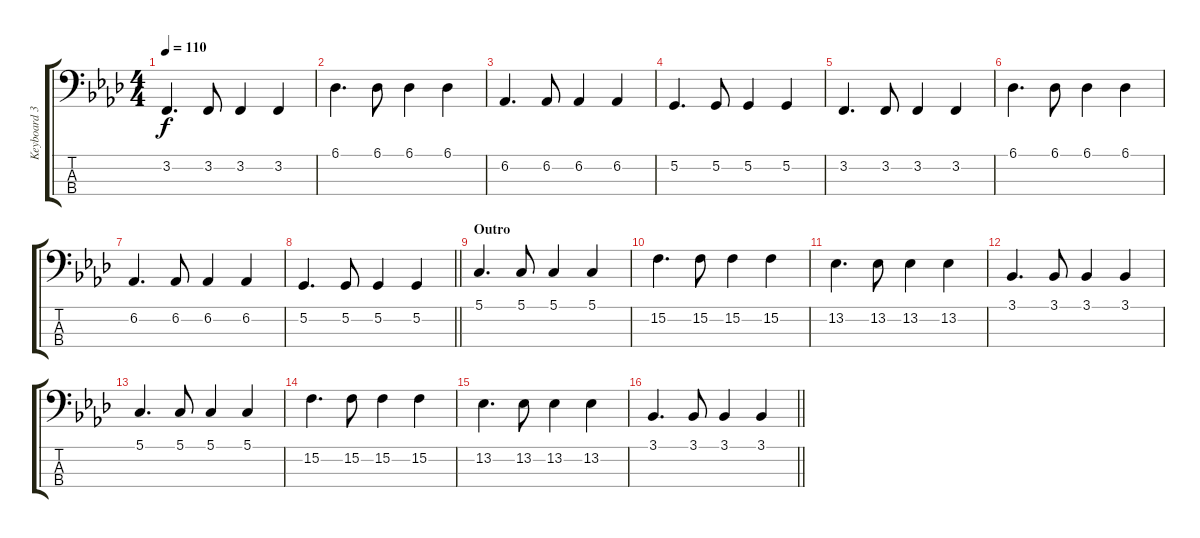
\track ("Keyboard 3 (Low)" "Keyboard 3") {instrument frenchhorn}
\staff {score tabs}
\tuning (G2 D2 A1 E1) {hide}
\ts (4 4)
\tempo 110
\clef f4
\ks fminor
3.2.4{d dy f} 3.2.8 3.2.4 3.2.4 |
6.1.4{d} 6.1.8 6.1.4 6.1.4 |
6.2.4{d} 6.2.8 6.2.4 6.2.4 |
5.2.4{d} 5.2.8 5.2.4 5.2.4 |
3.2.4{d} 3.2.8 3.2.4 3.2.4 |
6.1.4{d} 6.1.8 6.1.4 6.1.4 |
6.2.4{d} 6.2.8 6.2.4 6.2.4 |
\barLineRight lightlight
5.2.4{d} 5.2.8 5.2.4 5.2.4 |
\section ("" "Outro")
5.1.4{d} 5.1.8 5.1.4 5.1.4 |
15.2.4{d} 15.2.8 15.2.4 15.2.4 |
13.2.4{d} 13.2.8 13.2.4 13.2.4 |
3.1.4{d} 3.1.8 3.1.4 3.1.4 |
5.1.4{d} 5.1.8 5.1.4 5.1.4 |
15.2.4{d} 15.2.8 15.2.4 15.2.4 |
13.2.4{d} 13.2.8 13.2.4 13.2.4 |
\barLineRight lightlight
3.1.4{d} 3.1.8 3.1.4 3.1.4
